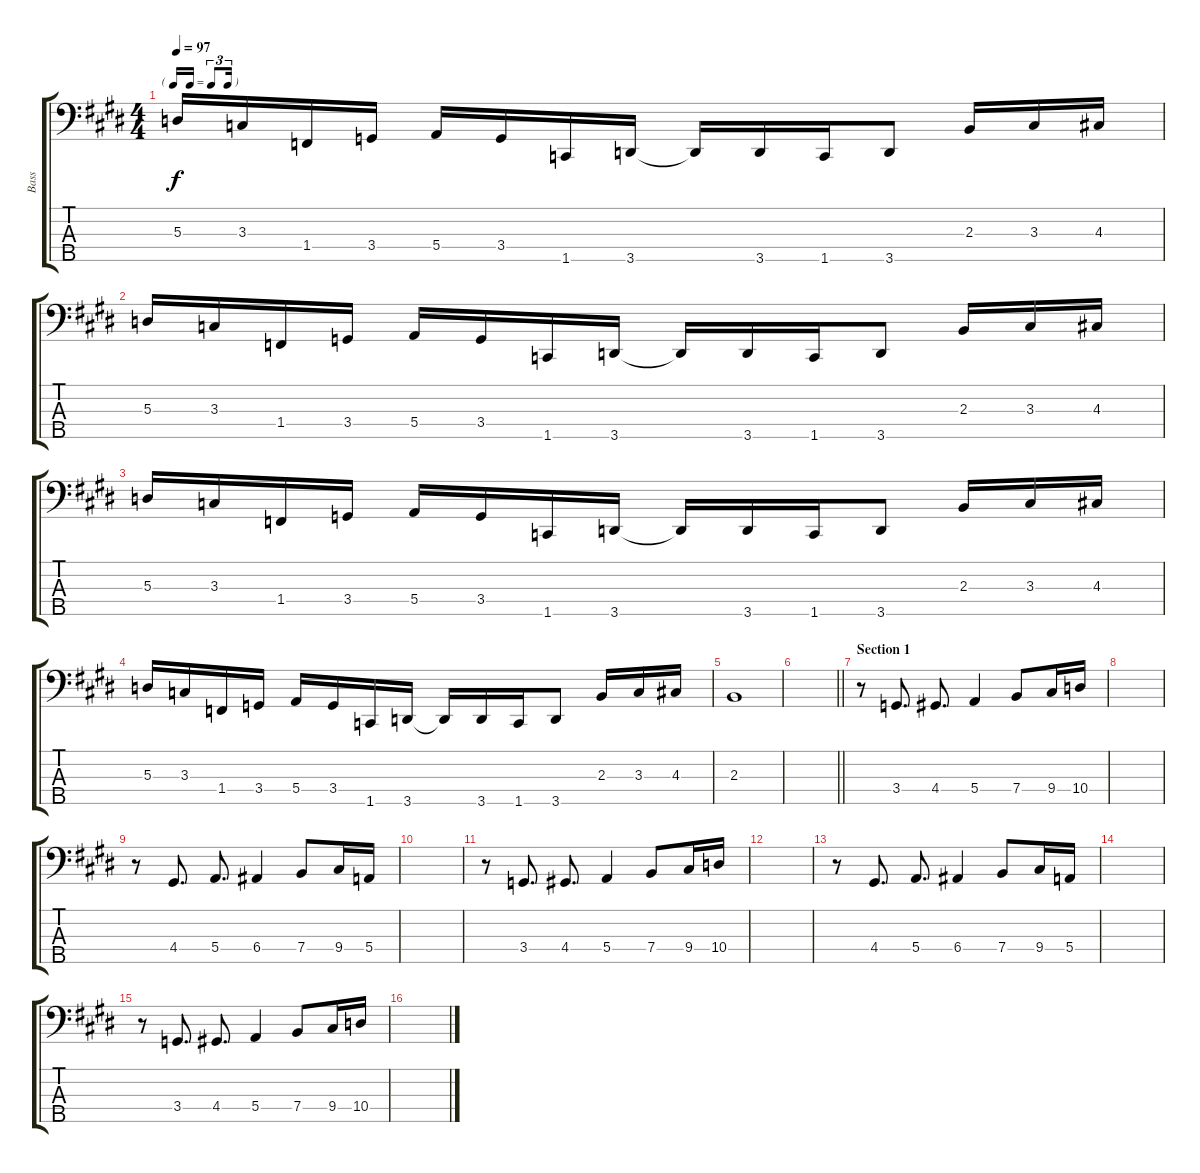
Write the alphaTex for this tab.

\track ("Bass" "Bass") {instrument slapbass1}
\staff {score tabs}
\tuning (G2 D2 A1 E1 B0) {hide}
\ts (4 4)
\tf triplet16th
\tempo 97
\clef f4
\ks e
5.3.16{dy f} 3.3.16 1.4.16 3.4.16 5.4.16 3.4.16 1.5.16 3.5.16 3.5{t}.16 3.5.16 1.5.16 3.5.8 2.3.16 3.3.16 4.3.16 |
\ks c#minor
5.3.16 3.3.16 1.4.16 3.4.16 5.4.16 3.4.16 1.5.16 3.5.16 3.5{t}.16 3.5.16 1.5.16 3.5.8 2.3.16 3.3.16 4.3.16 |
\ks e
5.3.16 3.3.16 1.4.16 3.4.16 5.4.16 3.4.16 1.5.16 3.5.16 3.5{t}.16 3.5.16 1.5.16 3.5.8 2.3.16 3.3.16 4.3.16 |
5.3.16 3.3.16 1.4.16 3.4.16 5.4.16 3.4.16 1.5.16 3.5.16 3.5{t}.16 3.5.16 1.5.16 3.5.8 2.3.16 3.3.16 4.3.16 |
\ks c#minor
2.3.1 |
\barLineRight lightlight
|
\section ("" "Section 1")
r.8 3.4.8{d} 4.4.8{d} 5.4.4 7.4.8 9.4.16 10.4.16 |
\ks e
|
\ks c#minor
r.8 4.4.8{d} 5.4.8{d} 6.4.4 7.4.8 9.4.16 5.4.16 |
\ks e
|
\ks c#minor
r.8 3.4.8{d} 4.4.8{d} 5.4.4 7.4.8 9.4.16 10.4.16 |
\ks e
|
\ks c#minor
r.8 4.4.8{d} 5.4.8{d} 6.4.4 7.4.8 9.4.16 5.4.16 |
\ks e
|
\ks c#minor
r.8 3.4.8{d} 4.4.8{d} 5.4.4 7.4.8 9.4.16 10.4.16 |
\ks e
